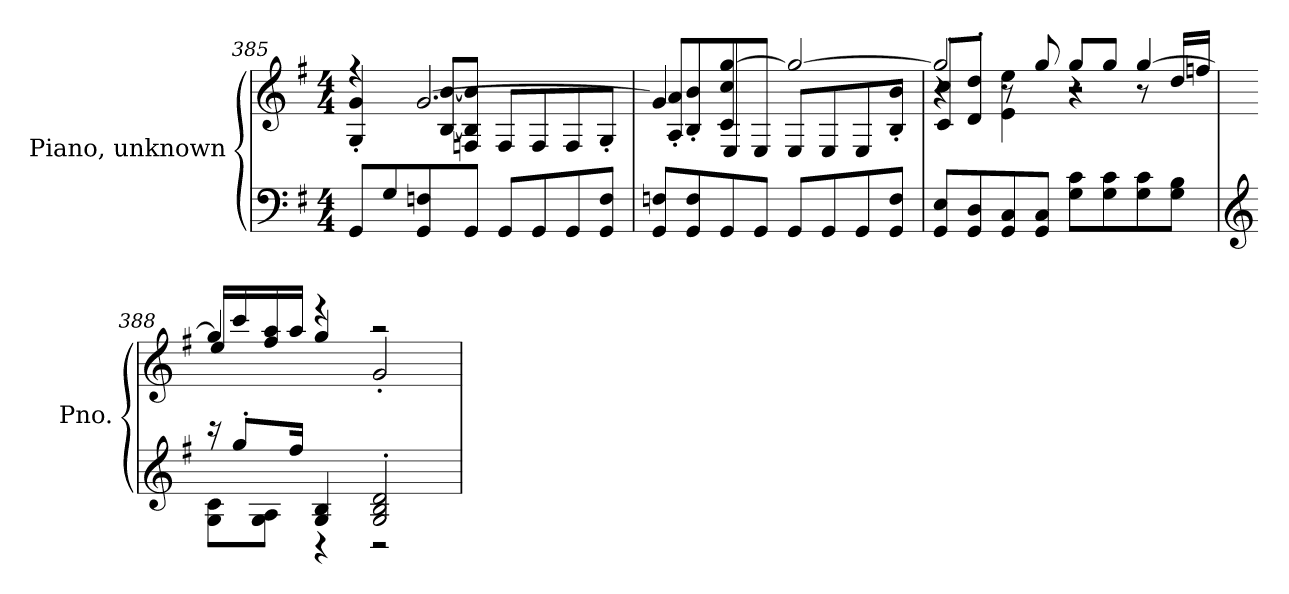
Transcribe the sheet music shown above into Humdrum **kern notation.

**kern	**kern
*part1	*part1
*staff2	*staff1
*I"Piano, unknown	*
*I'Pno.	*
*clefF4	*clefG2
*k[f#]	*k[f#]
*M4/4	*M4/4
=385	=385
*	*^
8GG/L	4r	4G/' 4g/'
8G/	.	.
8GG/ 8Fn/	[2.g/	[8B/ [8b/L
8GG/J	.	8Fn/ 8B/] 8b/]J
8GG/L	.	8F/L
8GG/	.	8F/
8GG/	.	8F/
8GG/ 8F/J	.	8G'/J
=386	=386	=386
8GG/ 8Fn/L	4g/]	8A/' 8a/'L
8GG/ 8F/	.	8B/' 8b/'
8GG/	4c/ 4cc/ [4gg/	8E/
8GG/J	.	8E/J
8GG/L	2gg/_	8E/L
8GG/	.	8E/
8GG/	.	8E/
8GG/ 8F/J	.	8B/' 8b/'J
!!LO:LB:g=z
=387	=387	=387
*	*	*^
8GG/ 8E/L	2gg/]	4r	8c/' 8cc/'L
8GG/ 8D/	.	.	8d/' 8dd/'J
8GG/ 8C/	.	4e\ 4ee\	8r
8GG/ 8C/J	.	.	8gg/
8G\ 8c\L	4r	2r	8gg/L
8G\ 8c\	.	.	8gg/J
8G\ 8c\	[4gg/	.	8r
8G\ 8B\J	.	.	16dd/LL
.	.	.	16ffn/JJ
*	*v	*v	*v
=388	=388
*clefG2	*
*^	*^
16r	8G\ 8c\L	4gg/]	16ee/LL
8gg'/L	.	.	16ccc/
.	8G\ 8A\J	.	16ff#/ 16aa/
16ff#/Jk	.	.	16aa/JJ
4G/ 4B/	4r	4r	4gg/
2G/' 2B/' 2d/'	2r	2r	2g'/
*v	*v	*	*
*	*v	*v
=	=
*-	*-
